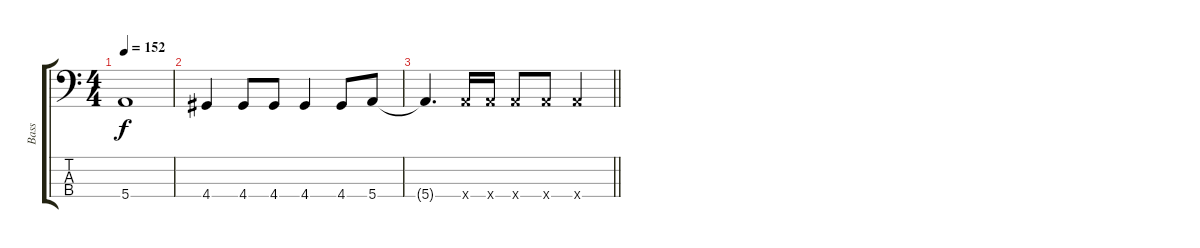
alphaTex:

\track ("Bass" "Bass") {instrument electricbasspick}
\staff {score tabs}
\tuning (G2 D2 A1 E1) {hide}
\ts (4 4)
\tempo 152
\clef f4
\ks c
5.4{t}.1{dy f} |
4.4.4 4.4.8 4.4.8 4.4.4 4.4.8 5.4.8 |
\barLineRight lightlight
5.4{t}.4{d} 5.4{x}.16 5.4{x}.16 5.4{x}.8 5.4{x}.8 5.4{x}.4
